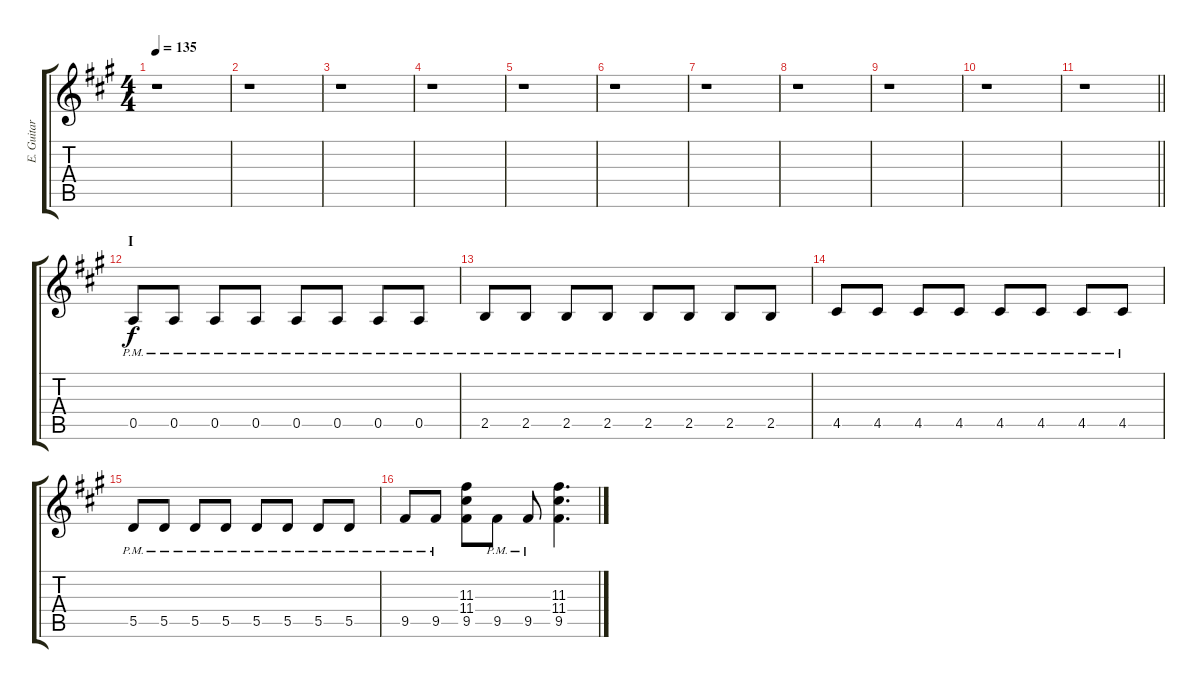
\track ("E. Guitar II" "E. Guitar ") {instrument overdrivenguitar}
\staff {score tabs}
\tuning (E4 B3 G3 D3 A2 E2) {hide}
\ts (4 4)
\tempo 135
\clef g2
\ks a
r.1{dy f} |
r.1 |
r.1 |
r.1 |
r.1 |
r.1 |
r.1 |
r.1 |
r.1 |
r.1 |
\barLineRight lightlight
r.1 |
\section ("" "I")
0.5{pm}.8 0.5{pm}.8 0.5{pm}.8 0.5{pm}.8 0.5{pm}.8 0.5{pm}.8 0.5{pm}.8 0.5{pm}.8 |
2.5{pm}.8 2.5{pm}.8 2.5{pm}.8 2.5{pm}.8 2.5{pm}.8 2.5{pm}.8 2.5{pm}.8 2.5{pm}.8 |
4.5{pm}.8 4.5{pm}.8 4.5{pm}.8 4.5{pm}.8 4.5{pm}.8 4.5{pm}.8 4.5{pm}.8 4.5{pm}.8 |
5.5{pm}.8 5.5{pm}.8 5.5{pm}.8 5.5{pm}.8 5.5{pm}.8 5.5{pm}.8 5.5{pm}.8 5.5{pm}.8 |
9.5{pm}.8 9.5{pm}.8 (11.3 11.4 9.5).8 9.5{pm}.8 9.5{pm}.8 (11.3 11.4 9.5).4{d}
